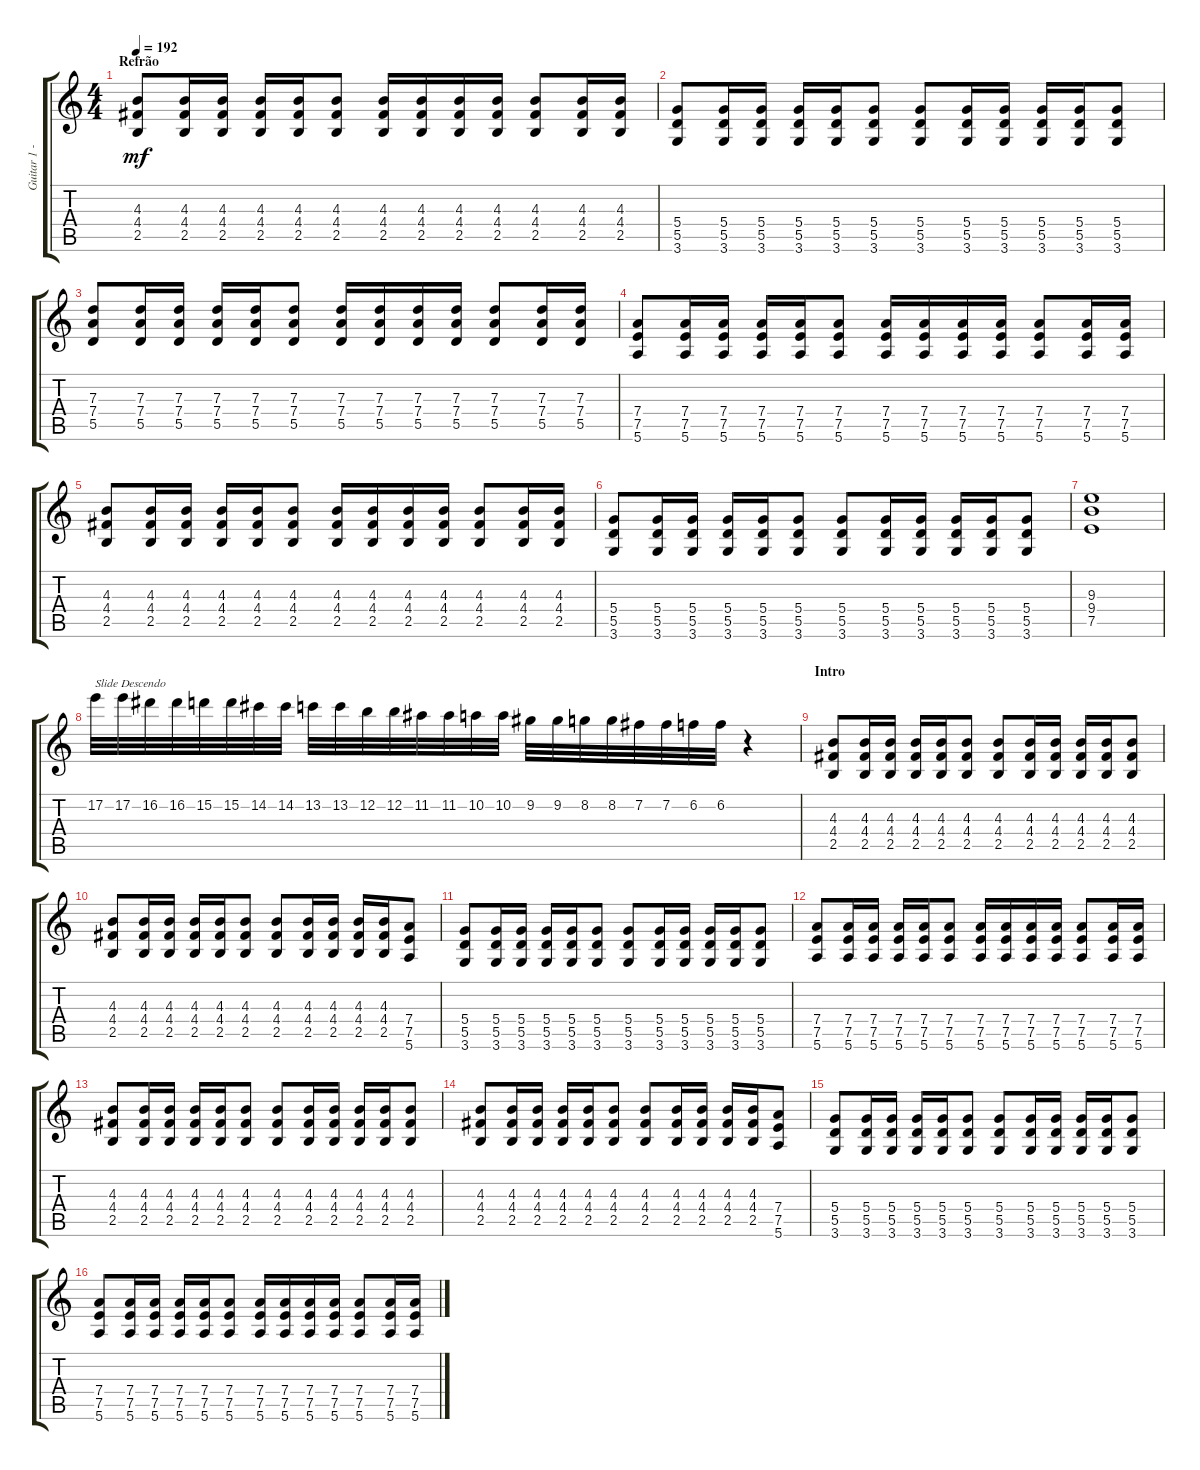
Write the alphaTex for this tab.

\track ("Guitar 1 - Mathias" "Guitar 1 -") {instrument distortionguitar}
\staff {score tabs}
\tuning (E4 B3 G3 D3 A2 E2) {hide}
\ts (4 4)
\section ("" "Refrão")
\tempo 192
\clef g2
\ks c
(4.3 4.4 2.5).8{dy mf} (4.3 4.4 2.5).16 (4.3 4.4 2.5).16 (4.3 4.4 2.5).16 (4.3 4.4 2.5).16 (4.3 4.4 2.5).8 (4.3 4.4 2.5).16 (4.3 4.4 2.5).16 (4.3 4.4 2.5).16 (4.3 4.4 2.5).16 (4.3 4.4 2.5).8 (4.3 4.4 2.5).16 (4.3 4.4 2.5).16 |
(5.4 5.5 3.6).8 (5.4 5.5 3.6).16 (5.4 5.5 3.6).16 (5.4 5.5 3.6).16 (5.4 5.5 3.6).16 (5.4 5.5 3.6).8 (5.4 5.5 3.6).8 (5.4 5.5 3.6).16 (5.4 5.5 3.6).16 (5.4 5.5 3.6).16 (5.4 5.5 3.6).16 (5.4 5.5 3.6).8 |
(7.3 7.4 5.5).8 (7.3 7.4 5.5).16 (7.3 7.4 5.5).16 (7.3 7.4 5.5).16 (7.3 7.4 5.5).16 (7.3 7.4 5.5).8 (7.3 7.4 5.5).16 (7.3 7.4 5.5).16 (7.3 7.4 5.5).16 (7.3 7.4 5.5).16 (7.3 7.4 5.5).8 (7.3 7.4 5.5).16 (7.3 7.4 5.5).16 |
(7.4 7.5 5.6).8 (7.4 7.5 5.6).16 (7.4 7.5 5.6).16 (7.4 7.5 5.6).16 (7.4 7.5 5.6).16 (7.4 7.5 5.6).8 (7.4 7.5 5.6).16 (7.4 7.5 5.6).16 (7.4 7.5 5.6).16 (7.4 7.5 5.6).16 (7.4 7.5 5.6).8 (7.4 7.5 5.6).16 (7.4 7.5 5.6).16 |
(4.3 4.4 2.5).8 (4.3 4.4 2.5).16 (4.3 4.4 2.5).16 (4.3 4.4 2.5).16 (4.3 4.4 2.5).16 (4.3 4.4 2.5).8 (4.3 4.4 2.5).16 (4.3 4.4 2.5).16 (4.3 4.4 2.5).16 (4.3 4.4 2.5).16 (4.3 4.4 2.5).8 (4.3 4.4 2.5).16 (4.3 4.4 2.5).16 |
(5.4 5.5 3.6).8 (5.4 5.5 3.6).16 (5.4 5.5 3.6).16 (5.4 5.5 3.6).16 (5.4 5.5 3.6).16 (5.4 5.5 3.6).8 (5.4 5.5 3.6).8 (5.4 5.5 3.6).16 (5.4 5.5 3.6).16 (5.4 5.5 3.6).16 (5.4 5.5 3.6).16 (5.4 5.5 3.6).8 |
(9.3 9.4 7.5).1 |
17.2.32{txt "Slide Descendo"} 17.2.32 16.2.32 16.2.32 15.2.32 15.2.32 14.2.32 14.2.32 13.2.32 13.2.32 12.2.32 12.2.32 11.2.32 11.2.32 10.2.32 10.2.32 9.2.32 9.2.32 8.2.32 8.2.32 7.2.32 7.2.32 6.2.32 6.2.32 r.4 |
\section ("" "Intro")
(4.3 4.4 2.5).8 (4.3 4.4 2.5).16 (4.3 4.4 2.5).16 (4.3 4.4 2.5).16 (4.3 4.4 2.5).16 (4.3 4.4 2.5).8 (4.3 4.4 2.5).8 (4.3 4.4 2.5).16 (4.3 4.4 2.5).16 (4.3 4.4 2.5).16 (4.3 4.4 2.5).16 (4.3 4.4 2.5).8 |
(4.3 4.4 2.5).8 (4.3 4.4 2.5).16 (4.3 4.4 2.5).16 (4.3 4.4 2.5).16 (4.3 4.4 2.5).16 (4.3 4.4 2.5).8 (4.3 4.4 2.5).8 (4.3 4.4 2.5).16 (4.3 4.4 2.5).16 (4.3 4.4 2.5).16 (4.3 4.4 2.5).16 (7.4 7.5 5.6).8 |
(5.4 5.5 3.6).8 (5.4 5.5 3.6).16 (5.4 5.5 3.6).16 (5.4 5.5 3.6).16 (5.4 5.5 3.6).16 (5.4 5.5 3.6).8 (5.4 5.5 3.6).8 (5.4 5.5 3.6).16 (5.4 5.5 3.6).16 (5.4 5.5 3.6).16 (5.4 5.5 3.6).16 (5.4 5.5 3.6).8 |
(7.4 7.5 5.6).8 (7.4 7.5 5.6).16 (7.4 7.5 5.6).16 (7.4 7.5 5.6).16 (7.4 7.5 5.6).16 (7.4 7.5 5.6).8 (7.4 7.5 5.6).16 (7.4 7.5 5.6).16 (7.4 7.5 5.6).16 (7.4 7.5 5.6).16 (7.4 7.5 5.6).8 (7.4 7.5 5.6).16 (7.4 7.5 5.6).16 |
(4.3 4.4 2.5).8 (4.3 4.4 2.5).16 (4.3 4.4 2.5).16 (4.3 4.4 2.5).16 (4.3 4.4 2.5).16 (4.3 4.4 2.5).8 (4.3 4.4 2.5).8 (4.3 4.4 2.5).16 (4.3 4.4 2.5).16 (4.3 4.4 2.5).16 (4.3 4.4 2.5).16 (4.3 4.4 2.5).8 |
(4.3 4.4 2.5).8 (4.3 4.4 2.5).16 (4.3 4.4 2.5).16 (4.3 4.4 2.5).16 (4.3 4.4 2.5).16 (4.3 4.4 2.5).8 (4.3 4.4 2.5).8 (4.3 4.4 2.5).16 (4.3 4.4 2.5).16 (4.3 4.4 2.5).16 (4.3 4.4 2.5).16 (7.4 7.5 5.6).8 |
(5.4 5.5 3.6).8 (5.4 5.5 3.6).16 (5.4 5.5 3.6).16 (5.4 5.5 3.6).16 (5.4 5.5 3.6).16 (5.4 5.5 3.6).8 (5.4 5.5 3.6).8 (5.4 5.5 3.6).16 (5.4 5.5 3.6).16 (5.4 5.5 3.6).16 (5.4 5.5 3.6).16 (5.4 5.5 3.6).8 |
(7.4 7.5 5.6).8 (7.4 7.5 5.6).16 (7.4 7.5 5.6).16 (7.4 7.5 5.6).16 (7.4 7.5 5.6).16 (7.4 7.5 5.6).8 (7.4 7.5 5.6).16 (7.4 7.5 5.6).16 (7.4 7.5 5.6).16 (7.4 7.5 5.6).16 (7.4 7.5 5.6).8 (7.4 7.5 5.6).16 (7.4 7.5 5.6).16
